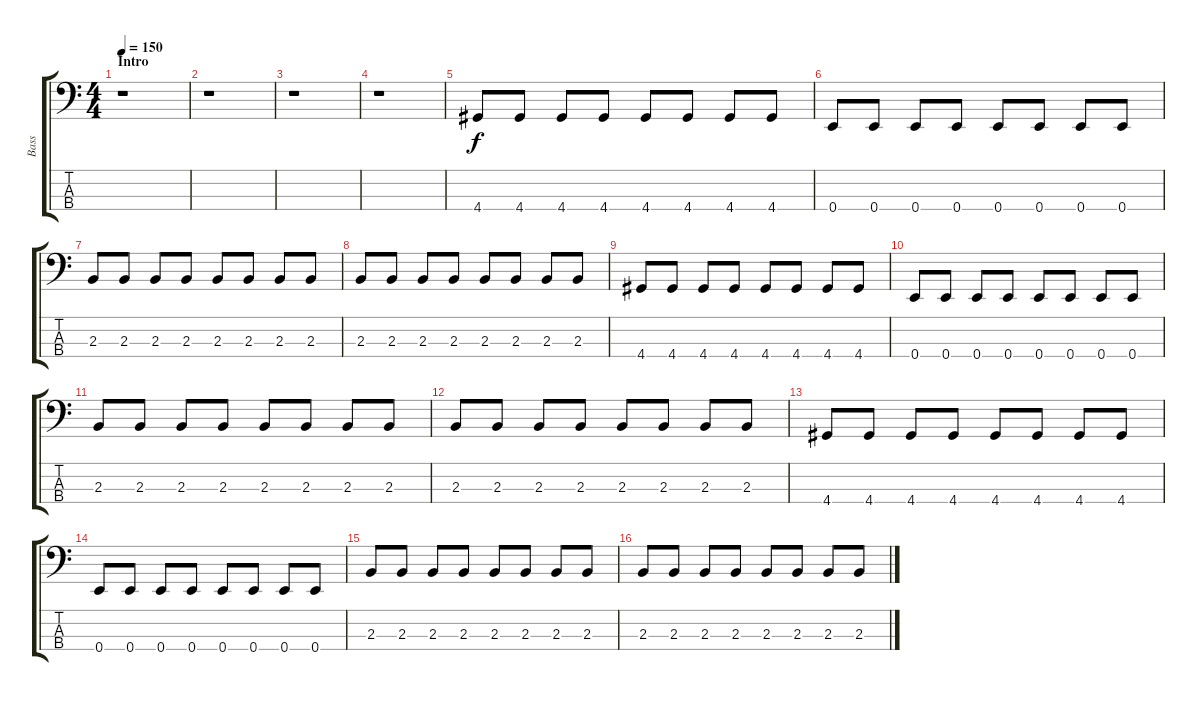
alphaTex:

\track ("Bass" "Bass") {instrument electricbassfinger}
\staff {score tabs}
\tuning (G2 D2 A1 E1) {hide}
\ts (4 4)
\section ("" "Intro")
\tempo 150
\clef f4
\ks c
r.1{dy f instrument electricbassfinger} |
r.1 |
r.1 |
r.1 |
4.4.8 4.4.8 4.4.8 4.4.8 4.4.8 4.4.8 4.4.8 4.4.8 |
0.4.8 0.4.8 0.4.8 0.4.8 0.4.8 0.4.8 0.4.8 0.4.8 |
2.3.8 2.3.8 2.3.8 2.3.8 2.3.8 2.3.8 2.3.8 2.3.8 |
2.3.8 2.3.8 2.3.8 2.3.8 2.3.8 2.3.8 2.3.8 2.3.8 |
4.4.8 4.4.8 4.4.8 4.4.8 4.4.8 4.4.8 4.4.8 4.4.8 |
0.4.8 0.4.8 0.4.8 0.4.8 0.4.8 0.4.8 0.4.8 0.4.8 |
2.3.8 2.3.8 2.3.8 2.3.8 2.3.8 2.3.8 2.3.8 2.3.8 |
2.3.8 2.3.8 2.3.8 2.3.8 2.3.8 2.3.8 2.3.8 2.3.8 |
4.4.8 4.4.8 4.4.8 4.4.8 4.4.8 4.4.8 4.4.8 4.4.8 |
0.4.8 0.4.8 0.4.8 0.4.8 0.4.8 0.4.8 0.4.8 0.4.8 |
2.3.8 2.3.8 2.3.8 2.3.8 2.3.8 2.3.8 2.3.8 2.3.8 |
2.3.8 2.3.8 2.3.8 2.3.8 2.3.8 2.3.8 2.3.8 2.3.8
